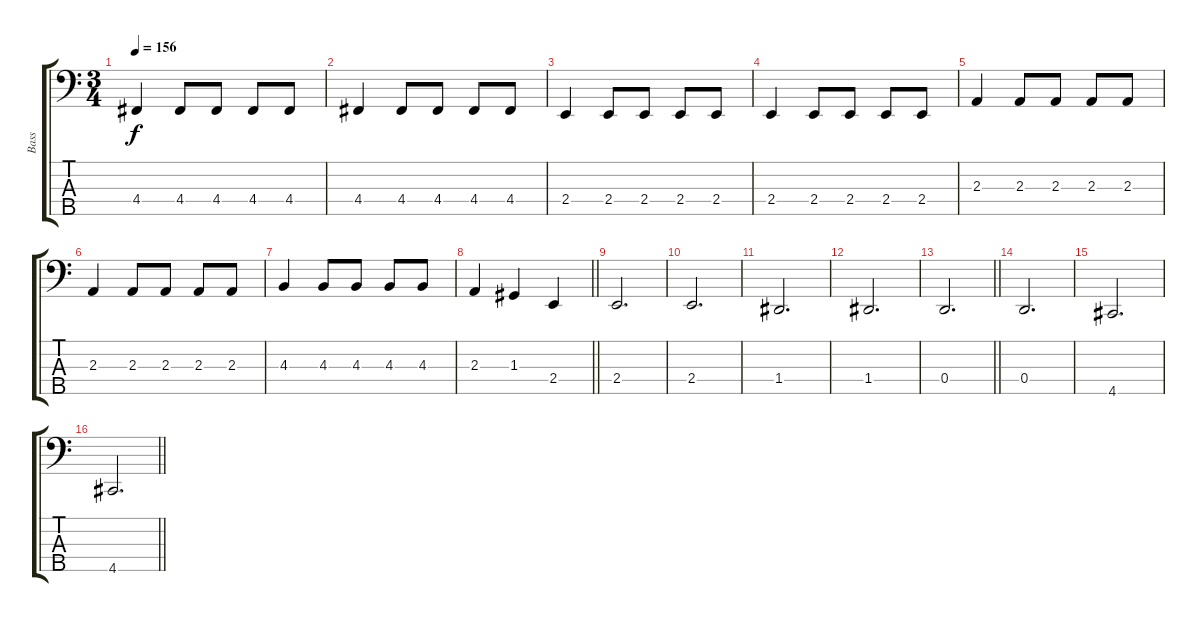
\track ("Bass" "Bass") {instrument acousticbass bank 1}
\staff {score tabs}
\tuning (F2 C2 G1 D1 A0) {hide}
\ts (3 4)
\tempo 156
\clef f4
\ks c
4.4.4{dy f} 4.4.8 4.4.8 4.4.8 4.4.8 |
4.4.4 4.4.8 4.4.8 4.4.8 4.4.8 |
2.4.4 2.4.8 2.4.8 2.4.8 2.4.8 |
2.4.4 2.4.8 2.4.8 2.4.8 2.4.8 |
2.3.4 2.3.8 2.3.8 2.3.8 2.3.8 |
2.3.4 2.3.8 2.3.8 2.3.8 2.3.8 |
4.3.4 4.3.8 4.3.8 4.3.8 4.3.8 |
\barLineRight lightlight
2.3.4 1.3.4 2.4.4 |
\section ("" "")
2.4.2{d} |
2.4.2{d} |
1.4.2{d} |
1.4.2{d} |
\barLineRight lightlight
0.4.2{d} |
0.4.2{d} |
4.5.2{d} |
\barLineRight lightlight
4.5.2{d}
